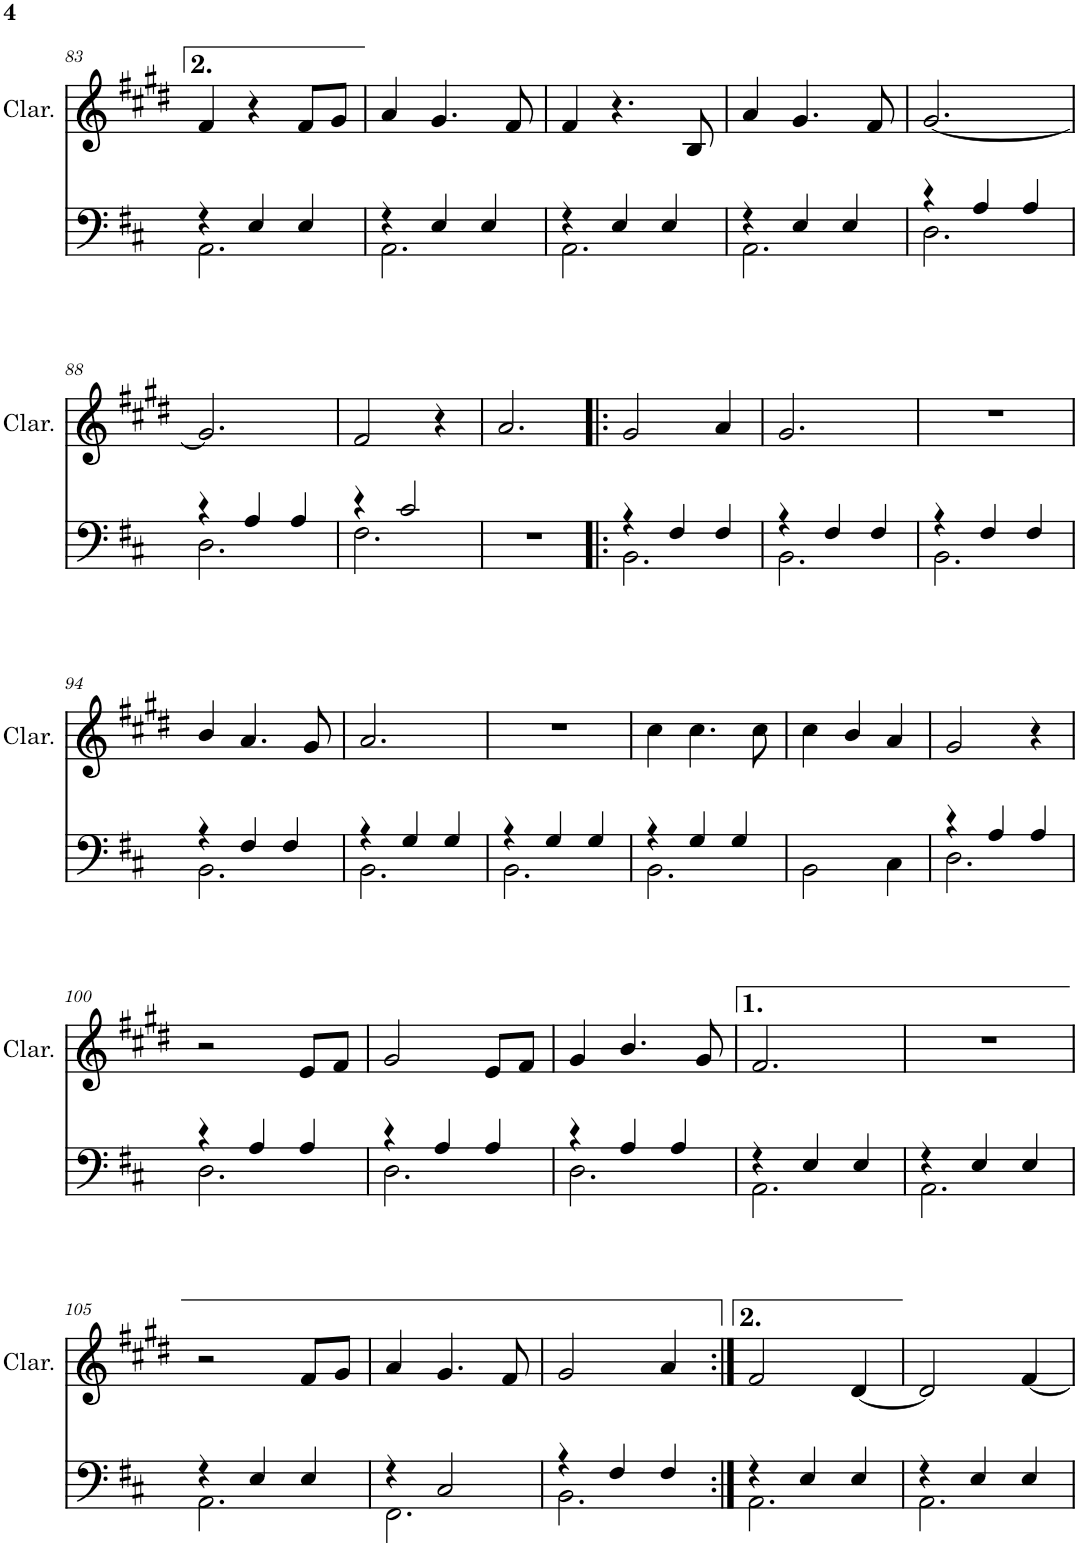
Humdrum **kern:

**kern	**kern
*part2	*part1
*staff2	*staff1
*I"Voice	*I"Clarinette
*I'V	*I'Clar.
!!LO:PB:g=z
*clefF4	*clefG2
*	*Trd1c2
*k[f#c#]	*k[f#c#g#d#]
*M3/4	*M3/4
=83	=83
*^	*
4r	2.AA\	4f#/
4E/	.	4r
4E/	.	8f#/L
.	.	8g#/J
=84	=84	=84
4r	2.AA\	4a/
4E/	.	4.g#/
4E/	.	.
.	.	8f#/
=85	=85	=85
4r	2.AA\	4f#/
4E/	.	4.r
4E/	.	.
.	.	8B/
=86	=86	=86
4r	2.AA\	4a/
4E/	.	4.g#/
4E/	.	.
.	.	8f#/
=87	=87	=87
4r	2.D\	[<2.g#/
4A/	.	.
4A/	.	.
!!LO:LB:g=z
=88	=88	=88
4r	2.D\	2.g#/]
4A/	.	.
4A/	.	.
=89	=89	=89
4r	2.F#\	2f#/
2c#/	.	.
.	.	4r
*v	*v	*
=90	=90
2.r	2.a/
=91!|:	=91!|:
*^	*
4r	2.BB\	2g#/
4F#/	.	.
4F#/	.	4a/
=92	=92	=92
4r	2.BB\	2.g#/
4F#/	.	.
4F#/	.	.
=93	=93	=93
4r	2.BB\	2.r
4F#/	.	.
4F#/	.	.
!!LO:LB:g=z
=94	=94	=94
4r	2.BB\	4b/
4F#/	.	4.a/
4F#/	.	.
.	.	8g#/
=95	=95	=95
4r	2.BB\	2.a/
4G/	.	.
4G/	.	.
=96	=96	=96
4r	2.BB\	2.r
4G/	.	.
4G/	.	.
=97	=97	=97
4r	2.BB\	4cc#\
4G/	.	4.cc#\
4G/	.	.
.	.	8cc#\
*v	*v	*
=98	=98
2BB\	4cc#\
.	4b/
4C#\	4a/
=99	=99
*^	*
4r	2.D\	2g#/
4A/	.	.
4A/	.	4r
!!LO:LB:g=z
=100	=100	=100
4r	2.D\	2r
4A/	.	.
4A/	.	8e/L
.	.	8f#/J
=101	=101	=101
4r	2.D\	2g#/
4A/	.	.
4A/	.	8e/L
.	.	8f#/J
=102	=102	=102
4r	2.D\	4g#/
4A/	.	4.b/
4A/	.	.
.	.	8g#/
=103	=103	=103
4r	2.AA\	2.f#/
4E/	.	.
4E/	.	.
=104	=104	=104
4r	2.AA\	2.r
4E/	.	.
4E/	.	.
!!LO:LB:g=z
=105	=105	=105
4r	2.AA\	2r
4E/	.	.
4E/	.	8f#/L
.	.	8g#/J
=106	=106	=106
4r	2.FF#\	4a/
2C#/	.	4.g#/
.	.	8f#/
=107	=107	=107
4r	2.BB\	2g#/
4F#/	.	.
4F#/	.	4a/
=108:|!	=108:|!	=108:|!
4r	2.AA\	2f#/
4E/	.	.
4E/	.	[4d#/
=109	=109	=109
4r	2.AA\	2d#/]
4E/	.	.
4E/	.	[4f#/
*v	*v	*
=	=
*-	*-
